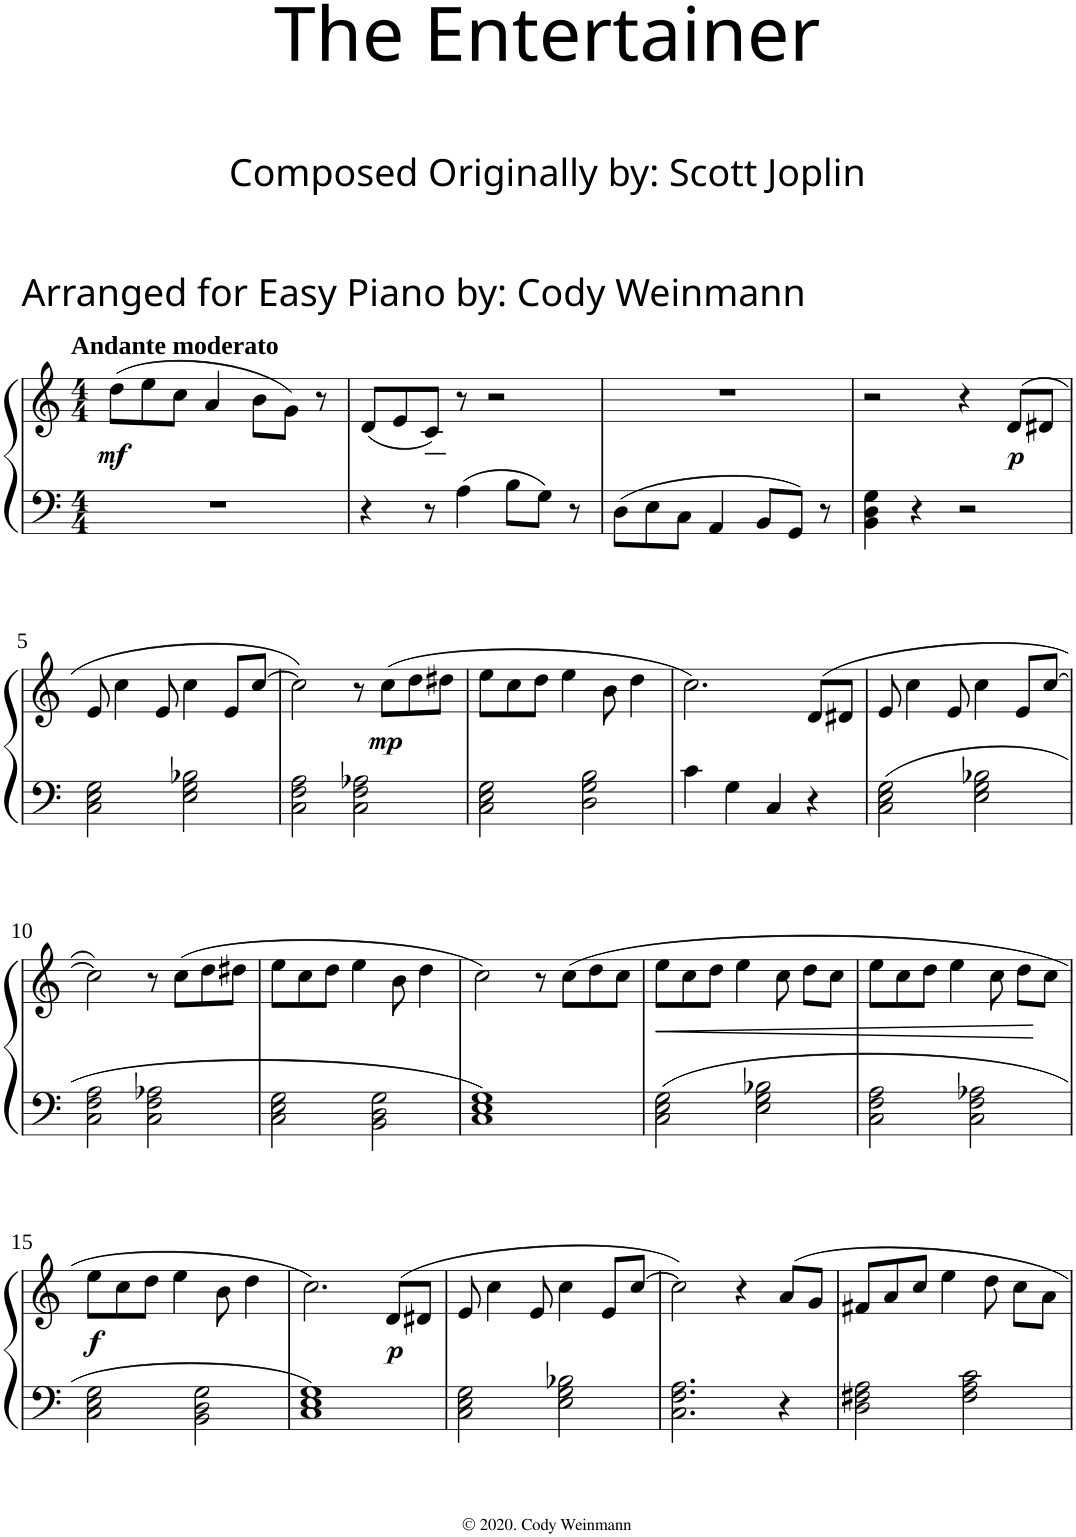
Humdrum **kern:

**kern	**kern	**dynam
*part1	*part1	*part1
*staff2	*staff1	*staff1/2
*I"Piano	*	*
*clefF4	*clefG2	*
*k[]	*k[]	*
*M4/4	*M4/4	*
=1	=1	=1
!	!LO:TX:a:B:t=Andante moderato	!
!	!	!LO:DY:b
1r	(>8dd\L	mf
.	8ee\	.
.	8cc\J	.
.	4a/	.
.	8b\L	.
.	8g\J)	.
.	8r	.
=2	=2	=2
4r	(<8d/L	.
.	8e/	.
8r	8c/J)	.
4A\	8r	.
.	2r	.
8B\L	.	.
8G\J	.	.
8r	.	.
=3	=3	=3
8D\L	1r	.
8E\	.	.
8C\J	.	.
4AA/	.	.
8BB/L	.	.
8GG/J	.	.
8r	.	.
=4	=4	=4
4BB\ 4D\ 4G\	2r	.
4r	.	.
2r	4r	.
!	!	!LO:DY:b
.	(>8d/L	p
.	8d#X/J	.
!!LO:LB:g=z
=5	=5	=5
2C\ 2E\ 2G\	8e/	.
.	4cc\	.
.	8e/	.
2E\ 2G\ 2B-X\	4cc\	.
.	8e/L	.
.	[8cc/J	.
=6	=6	=6
2C\ 2F\ 2A\	2cc\])	.
2C\ 2F\ 2A-X\	8r	.
!	!	!LO:DY:b
.	(>8cc\L	mp
.	8dd\	.
.	8dd#X\J	.
=7	=7	=7
2C\ 2E\ 2G\	8ee\L	.
.	8cc\	.
.	8dd\J	.
.	4ee\	.
2D\ 2G\ 2B\	.	.
.	8b\	.
.	4dd\	.
=8	=8	=8
4c\	2.cc\)	.
4G\	.	.
4C/	.	.
4r	(>8d/L	.
.	8d#X/J	.
=9	=9	=9
2C\ 2E\ 2G\	8e/	.
.	4cc\	.
.	8e/	.
2E\ 2G\ 2B-X\	4cc\	.
.	8e/L	.
.	[8cc/J	.
!!LO:LB:g=z
=10	=10	=10
2C\ 2F\ 2A\	2cc\])	.
2C\ 2F\ 2A-X\	8r	.
.	(>8cc\L	.
.	8dd\	.
.	8dd#X\J	.
=11	=11	=11
2C\ 2E\ 2G\	8ee\L	.
.	8cc\	.
.	8dd\J	.
.	4ee\	.
2BB\ 2D\ 2G\	.	.
.	8b\	.
.	4dd\	.
=12	=12	=12
1C 1E 1G	2cc\)	.
.	8r	.
.	(>8cc\L	.
.	8dd\	.
.	8cc\J	.
=13	=13	=13
!	!	!LO:HP:b
2C\ 2E\ 2G\	8ee\L	<
.	8cc\	.
.	8dd\J	.
.	4ee\	.
2E\ 2G\ 2B-X\	.	.
.	8cc\	.
.	8dd\L	.
.	8cc\J	.
=14	=14	=14
2C\ 2F\ 2A\	8ee\L	.
.	8cc\	.
.	8dd\J	.
.	4ee\	.
2C\ 2F\ 2A-X\	.	.
.	8cc\	.
.	8dd\L	.
.	8cc\J	[
!!LO:LB:g=z
=15	=15	=15
!	!	!LO:DY:b
2C\ 2E\ 2G\	8ee\L	f
.	8cc\	.
.	8dd\J	.
.	4ee\	.
2BB\ 2D\ 2G\	.	.
.	8b\	.
.	4dd\	.
=16	=16	=16
1C 1E 1G	2.cc\)	.
!	!	!LO:DY:b
.	(>8d/L	p
.	8d#X/J	.
=17	=17	=17
2C\ 2E\ 2G\	8e/	.
.	4cc\	.
.	8e/	.
2E\ 2G\ 2B-X\	4cc\	.
.	8e/L	.
.	[8cc/J	.
=18	=18	=18
2.C\ 2.F\ 2.A\	2cc\])	.
.	4r	.
4r	8a/L	.
.	8g/J	.
=19	=19	=19
2D\ 2F#X\ 2A\	8f#X/L	.
.	8a/	.
.	8cc/J	.
.	4ee\	.
2F#\ 2A\ 2c\	.	.
.	8dd\	.
.	8cc\L	.
.	8a\J	.
=	=	=
*-	*-	*-
